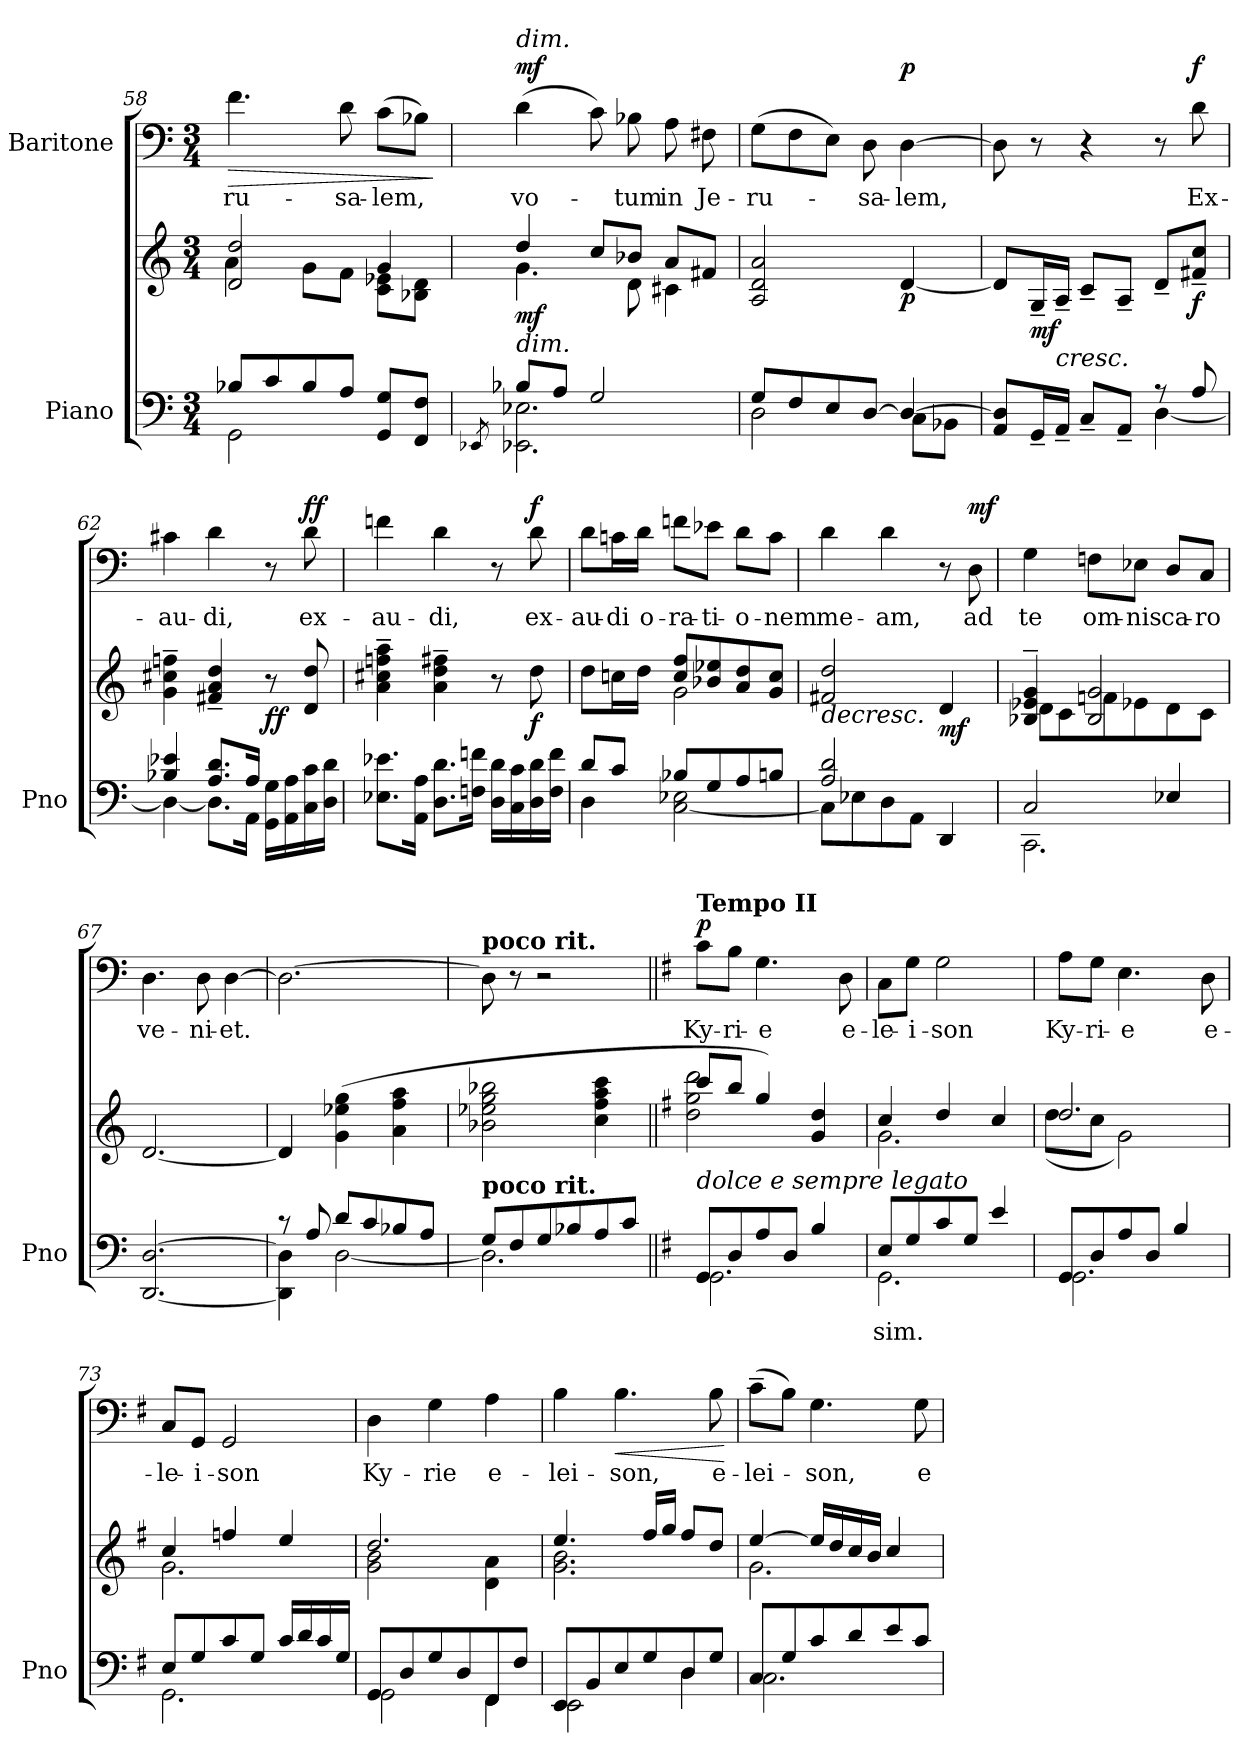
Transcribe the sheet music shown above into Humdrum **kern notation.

**kern	**text	**kern	**dynam	**kern	**text	**dynam
*part2	*part2	*part2	*part2	*part1	*part1	*part1
*staff3	*staff3	*staff2	*staff2/3	*staff1	*staff1	*staff1
*I"Piano	*	*	*	*I"Baritone	*	*
*I'Pno	*	*	*	*	*	*
!!LO:LB:g=z
*clefF4	*	*clefG2	*	*clefF4	*	*
*k[]	*	*k[]	*	*k[]	*	*
*M3/4	*	*M3/4	*	*M3/4	*	*
=58	=58	=58	=58	=58	=58	=58
*^	*	*^	*	*	*	*
!	!	!	!	!	!	!	!LO:LY:b	!LO:HP:b
8B-X/L	2GG\	.	2d/ 2dd/	4a\	.	4.f\	-ru-	>
8c/	.	.	.	.	.	.	.	.
8B-/	.	.	.	8g\L	.	.	.	.
!	!	!	!	!	!	!	!LO:LY:b	!
8A/J	.	.	.	8f\J	.	8d\	-sa-	.
!	!	!	!	!	!	!	!LO:LY:b	!
8GG/ 8G/L	4ryy	.	4g/	8c\ 8e-X\L	.	(>8c\L	-lem,	.
8FF/ 8F/J	.	.	.	8B-X\ 8d\J	.	8B-X\J)	.	.
*v	*v	*	*	*	*	*	*	*
*	*	*v	*v	*	*	*	*
.	.	.	.	.	.	]
=59	=59	=59	=59	=59	=59	=59
*^	*	*	*	*	*	*
.	8qEE-X/	.	.	.	.	.	.
*	*	*	*^	*	*	*	*
!	!	!	!	!	!	!LO:TX:a:i:t=dim.	!	!
!	!	!	!LO:TX:b:i:t=dim.	!	!	!	!	!
!	!	!	!	!	!LO:DY:b	!	!LO:LY:b	!LO:DY:a
8B-X/L	2.EE-\ 2.E-X\	.	4dd/	4.g\	mf	(>4d\	vo-	mf
8A/J	.	.	.	.	.	.	.	.
2G/	.	.	8cc/L	.	.	8c\)	.	.
!	!	!	!	!	!	!	!LO:LY:b	!
.	.	.	8b-X/J	8d\	.	8B-X\	-tum	.
!	!	!	!	!	!	!	!LO:LY:b	!
.	.	.	8a/L	4c#X\	.	8A\	in	.
!	!	!	!	!	!	!	!LO:LY:b	!
.	.	.	8f#X/J	.	.	8F#X\	Je-	.
*	*	*	*v	*v	*	*	*	*
=60	=60	=60	=60	=60	=60	=60	=60
!	!	!	!	!	!	!LO:LY:b	!
8G/L	2D\	.	2A/ 2d/ 2a/	.	(>8G\L	-ru-	.
8F/	.	.	.	.	8F\	.	.
8E/	.	.	.	.	8E\J)	.	.
!	!	!	!	!	!	!LO:LY:b	!
[8D/J	.	.	.	.	8D\	-sa-	.
!	!	!	!	!LO:DY:b	!	!LO:LY:b	!LO:DY:a
4D/_	8C\L	.	[4d/	p	[4D\	-lem,	p
.	8BB-X\J	.	.	.	.	.	.
=61	=61	=61	=61	=61	=61	=61	=61
8AA/ 8D/]L	2ryy	.	8d/L]	.	8D\]	.	.
!	!	!	!	!LO:DY:b	!	!	!
16GG~/L	.	.	16G~/L	mf	8r	.	.
!	!	!	!	!LO:HP:b	!	!	!
16AA~/JJ	.	.	16A~/JJ	<	.	.	.
8C~/L	.	.	8c~/L	.	4r	.	.
8AA~/J	.	.	8A~/J	.	.	.	.
8r	[4D\	.	8d~/L	.	8r	.	.
!	!	!	!	!LO:DY:b	!	!LO:LY:b	!LO:DY:a
8A/	.	.	8f#X/~ 8cc/~J	f	8d\	Ex-	f
*v	*v	*	*	*	*	*	*
.	.	.	[	.	.	.
=62	=62	=62	=62	=62	=62	=62
*^	*	*	*	*	*	*
!	!	!	!	!	!	!LO:LY:b	!
4B-X/ 4e-X/	4D\_	.	4g\~ 4cc#X\~ 4ffn\~	.	4c#X\	-au-	.
!	!	!	!	!	!	!LO:LY:b	!
8.A/ 8.d/L	8.D\L]	.	4f#X/~ 4a/~ 4dd/~	.	4d\	-di,	.
16A/Jk	16AA\Jk	.	.	.	.	.	.
!	!	!	!	!LO:DY:b	!	!	!
16GG\ 16G\LL	4ryy	.	8r	ff	8r	.	.
16AA\ 16A\	.	.	.	.	.	.	.
!	!	!	!	!	!	!LO:LY:b	!LO:DY:a
16C\ 16c\	.	.	8d/ 8dd/	.	8d\	ex-	ff
16D\ 16d\JJ	.	.	.	.	.	.	.
*v	*v	*	*	*	*	*	*
!!LO:PB:g=z
=63	=63	=63	=63	=63	=63	=63
!	!	!	!	!	!LO:LY:b	!
8.E-X\ 8.e-X\L	.	4a\~ 4cc#X\~ 4ffn\~ 4aa\~	.	4fn\	-au-	.
16AA\ 16A\Jk	.	.	.	.	.	.
!	!	!	!	!	!LO:LY:b	!
8.D\ 8.d\L	.	4a\~ 4dd\~ 4ff#X\~	.	4d\	-di,	.
16Fn\ 16fn\Jk	.	.	.	.	.	.
16D\ 16d\LL	.	8r	.	8r	.	.
16C\ 16c\	.	.	.	.	.	.
!	!	!	!LO:DY:b	!	!LO:LY:b	!LO:DY:a
16D\ 16d\	.	8dd\	f	8d\	ex-	f
16F\ 16f\JJ	.	.	.	.	.	.
=64	=64	=64	=64	=64	=64	=64
*^	*	*^	*	*	*	*
!	!	!	!	!	!	!	!LO:LY:b	!
8d/L	4D\	.	8dd\L	4ryy	.	8d\L	-au-	.
!	!	!	!	!	!	!	!LO:LY:b	!
8c/J	.	.	16ccn\L	.	.	16cn\L	-di	.
!	!	!	!	!	!	!	!LO:LY:b	!
.	.	.	16dd\JJ	.	.	16d\JJ	o-	.
!	!	!	!	!	!	!	!LO:LY:b	!
8B-X/L	[2C\ 2E-X\	.	8cc/ 8ff/L	2g\	.	8fn\L	-ra-	.
!	!	!	!	!	!	!	!LO:LY:b	!
8G/	.	.	8b-X/ 8ee-X/	.	.	8e-X\J	-ti-	.
!	!	!	!	!	!	!	!LO:LY:b	!
8A/	.	.	8a/ 8dd/	.	.	8d\L	-o-	.
!	!	!	!	!	!	!	!LO:LY:b	!
8Bn/J	.	.	8g/ 8cc/J	.	.	8c\J	-nem	.
*	*	*	*v	*v	*	*	*	*
=65	=65	=65	=65	=65	=65	=65	=65
!	!	!	!	!LO:HP:b	!	!LO:LY:b	!
2A/ 2d/	8C\L]	.	2f#X/ 2dd/	>	4d\	me-	.
.	8E-X\	.	.	.	.	.	.
!	!	!	!	!	!	!LO:LY:b	!
.	8D\	.	.	.	4d\	-am,	.
.	8AA\J	.	.	.	.	.	.
!	!	!	!	!LO:DY:b	!	!	!
4DD/	4ryy	.	4d/	mf	8r	.	.
!	!	!	!	!	!	!LO:LY:b	!LO:DY:a
.	.	.	.	.	8D\	ad	mf
*v	*v	*	*	*	*	*	*
.	.	.	]	.	.	.
=66	=66	=66	=66	=66	=66	=66
*^	*	*^	*	*	*	*
!	!	!	!	!	!	!	!LO:LY:b	!
2C/	2.CC\	.	4B-X/~ 4e-X/~ 4g/~	8d\L	.	4G\	te	.
.	.	.	.	8c\	.	.	.	.
!	!	!	!	!	!	!	!LO:LY:b	!
.	.	.	2B-/ 2g/	8fn\	.	8Fn\L	om-	.
!	!	!	!	!	!	!	!LO:LY:b	!
.	.	.	.	8e-X\	.	8E-X\J	-nis	.
!	!	!	!	!	!	!	!LO:LY:b	!
4E-X/	.	.	.	8d\	.	8D/L	ca-	.
!	!	!	!	!	!	!	!LO:LY:b	!
.	.	.	.	8c\J	.	8C/J	-ro	.
*v	*v	*	*	*	*	*	*	*
=67	=67	=67	=67	=67	=67	=67	=67
!	!	!LO:TX:b:i:t=dim.	!	!	!	!	!
!	!	!	!	!	!	!LO:LY:b	!
*	*	*v	*v	*	*	*	*
[2.DD/ [2.D/	.	[2.d/	.	4.D\	ve-	.
!	!	!	!	!	!LO:LY:b	!
.	.	.	.	8D\	-ni-	.
!	!	!	!	!	!LO:LY:b	!
.	.	.	.	[4D\	-et.	.
!!LO:LB:g=z
=68	=68	=68	=68	=68	=68	=68
*^	*	*	*	*	*	*
8r	4DD\] 4D\]	.	4d/]	.	2.D\_	.	.
8A/	.	.	.	.	.	.	.
8d/L	[2D\	.	(>4g\ 4ee-X\ 4gg\	.	.	.	.
8c/	.	.	.	.	.	.	.
8B-X/	.	.	4a\ 4ff\ 4aa\	.	.	.	.
8A/J	.	.	.	.	.	.	.
=69	=69	=69	=69	=69	=69	=69	=69
!	!	!	!	!	!LO:TX:a:B:t=poco rit.	!	!
!LO:TX:a:B:t=poco rit.	!	!	!	!	!	!	!
8G/L	2.D\]	.	2b-X\ 2ee-X\ 2gg\ 2bb-X\	.	8D\]	.	.
8F/	.	.	.	.	8r	.	.
8G/	.	.	.	.	2r	.	.
8B-X/	.	.	.	.	.	.	.
8A/	.	.	4cc\ 4ff\ 4aa\ 4ccc\	.	.	.	.
8c/J	.	.	.	.	.	.	.
=70||	=70||	=70||	=70||	=70||	=70||	=70||	=70||
!!LO:REH:place=s1:a:B:fs=14:t=D
*k[f#]	*	*	*k[f#]	*	*k[f#]	*	*
*	*	*	*	*	*MM69	*	*
*	*	*	*^	*	*	*	*
!	!	!	!	!	!	!LO:TX:a:B:t=Tempo II	!	!
!LO:TX:a:i:t=dolce e sempre legato	!	!	!	!	!	!	!	!
!	!	!	!	!	!	!	!LO:LY:b	!LO:DY:a
8GG/L	2.GG\	.	(>8ccc/L	2dd\ 2gg\ 2ddd\)	.	8c\L	Ky-	p
!	!	!	!	!	!	!	!LO:LY:b	!
8D/	.	.	8bb/J	.	.	8B\J	-ri-	.
!	!	!	!	!	!	!	!LO:LY:b	!
8A/	.	.	4gg/)	.	.	4.G\	-e	.
8D/J	.	.	.	.	.	.	.	.
4B/	.	.	4g/ 4dd/	4ryy	.	.	.	.
!	!	!	!	!	!	!	!LO:LY:b	!
.	.	.	.	.	.	8D\	e-	.
=71	=71	=71	=71	=71	=71	=71	=71	=71
!	!	!LO:LY:b	!	!	!	!	!LO:LY:b	!
8E/L	2.GG\	sim.	4cc/	2.g\	.	8C\L	-le-	.
!	!	!	!	!	!	!	!LO:LY:b	!
8G/	.	.	.	.	.	8G\J	-i-	.
!	!	!	!	!	!	!	!LO:LY:b	!
8c/	.	.	4dd/	.	.	2G\	-son	.
8G/J	.	.	.	.	.	.	.	.
4e/	.	.	4cc/	.	.	.	.	.
=72	=72	=72	=72	=72	=72	=72	=72	=72
!	!	!	!	!	!	!	!LO:LY:b	!
8GG/L	2.GG\	.	2.dd/	(<8dd\L	.	8A\L	Ky-	.
!	!	!	!	!	!	!	!LO:LY:b	!
8D/	.	.	.	8cc\J	.	8G\J	-ri-	.
!	!	!	!	!	!	!	!LO:LY:b	!
8A/	.	.	.	2g\)	.	4.E\	-e	.
8D/J	.	.	.	.	.	.	.	.
4B/	.	.	.	.	.	.	.	.
!	!	!	!	!	!	!	!LO:LY:b	!
.	.	.	.	.	.	8D\	e-	.
!!LO:LB:g=z
=73	=73	=73	=73	=73	=73	=73	=73	=73
!	!	!	!	!	!	!	!LO:LY:b	!
8E/L	2.GG\	.	4cc/	2.g\	.	8C/L	-le-	.
!	!	!	!	!	!	!	!LO:LY:b	!
8G/	.	.	.	.	.	8GG/J	-i-	.
!	!	!	!	!	!	!	!LO:LY:b	!
8c/	.	.	4ffn/	.	.	2GG/	-son	.
8G/J	.	.	.	.	.	.	.	.
16c/LL	.	.	4ee/	.	.	.	.	.
16d/	.	.	.	.	.	.	.	.
16c/	.	.	.	.	.	.	.	.
16G/JJ	.	.	.	.	.	.	.	.
=74	=74	=74	=74	=74	=74	=74	=74	=74
!	!	!	!	!	!	!	!LO:LY:b	!
8GG/L	2GG\	.	2.dd/	2g\ 2b\	.	4D\	Ky-	.
8D/	.	.	.	.	.	.	.	.
!	!	!	!	!	!	!	!LO:LY:b	!
8G/	.	.	.	.	.	4G\	-rie	.
8D/	.	.	.	.	.	.	.	.
!	!	!	!	!	!	!	!LO:LY:b	!
8FF#/	4FF#\	.	.	4d\ 4a\	.	4A\	e-	.
8F#/J	.	.	.	.	.	.	.	.
=75	=75	=75	=75	=75	=75	=75	=75	=75
!	!	!	!	!	!	!	!LO:LY:b	!
8EE/L	2EE\	.	4.ee/	2.g\ 2.b\	.	4B\	-lei-	.
8BB/	.	.	.	.	.	.	.	.
!	!	!	!	!	!	!	!LO:LY:b	!LO:HP:b
8E/	.	.	.	.	.	4.B\	-son,	<
8G/	.	.	16ff#/LL	.	.	.	.	.
.	.	.	16gg/JJ	.	.	.	.	.
8D/	4D\	.	8ff#/L	.	.	.	.	.
!	!	!	!	!	!	!	!LO:LY:b	!
8G/J	.	.	8dd/J	.	.	8B\	e-	.
*v	*v	*	*	*	*	*	*	*
*	*	*v	*v	*	*	*	*
.	.	.	.	.	.	[
=76	=76	=76	=76	=76	=76	=76
*^	*	*^	*	*	*	*
!	!	!	!	!	!	!	!LO:LY:b	!
8C/L	2.C\	.	[4ee/	2.g\	.	(>8c~\L	-lei-	.
8G/	.	.	.	.	.	8B\J)	.	.
!	!	!	!	!	!	!	!LO:LY:b	!
8c/	.	.	16ee/LL]	.	.	4.G\	-son,	.
.	.	.	16dd/	.	.	.	.	.
8d/	.	.	16cc/	.	.	.	.	.
.	.	.	16b/JJ	.	.	.	.	.
8e/	.	.	4cc/	.	.	.	.	.
!	!	!	!	!	!	!	!LO:LY:b	!
8c/J	.	.	.	.	.	8G\	e-	.
*v	*v	*	*	*	*	*	*	*
*	*	*v	*v	*	*	*	*
=	=	=	=	=	=	=
*-	*-	*-	*-	*-	*-	*-
